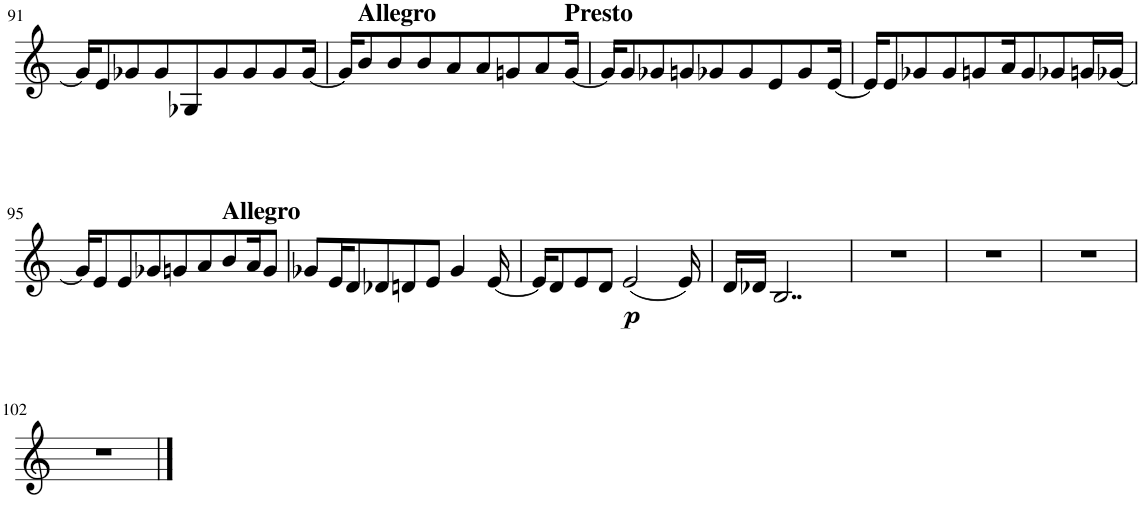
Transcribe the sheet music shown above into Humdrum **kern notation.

**kern	**dynam
*part1	*part1
*staff1	*staff1
*I"Piano	*
*I'Pno.	*
!!LO:PB:g=z
*clefG2	*
*k[]	*
=91	=91
16g-/KL]	.
8e/	.
8g-X/	.
8g-/	.
8G-X/	.
8g-/	.
8g-/	.
8g-/	.
[16g-/Jk	.
=92	=92
16g-/KL]	.
!LO:TX:a:B:t=Allegro	!
8b/	.
8b/	.
8b/	.
8a/	.
8a/	.
8gn/	.
8a/	.
!LO:TX:a:B:t=Presto	!
[16g/Jk	.
=93	=93
16g/KL]	.
8g/	.
8g-X/	.
8gn/	.
8g-X/	.
8g-/	.
8e/	.
8g-/	.
[16e/Jk	.
=94	=94
16e/KL]	.
8e/	.
8g-X/	.
8g-/	.
8gn/	.
16a/K	.
8g/	.
8g-X/	.
16gn/L	.
[16g-X/JJ	.
!!LO:LB:g=z
=95	=95
16g-/KL]	.
8e/	.
8e/	.
8g-X/	.
8gn/	.
8a/	.
!LO:TX:a:B:t=Allegro	!
8b/	.
16a/K	.
8g/J	.
=96	=96
8g-X/L	.
16e/K	.
8d/	.
8d-X/	.
8dn/	.
8e/J	.
4g-/	.
[16e/	.
=97	=97
16e/KL]	.
8d/	.
8e/	.
8d/J	.
!	!LO:DY:b
(2e/	p
16e/)	.
=98	=98
16d/LL	.
16d-X/JJ	.
2..B/	.
=99	=99
1r	.
=100	=100
1r	.
=101	=101
1r	.
!!LO:LB:g=z
=102	=102
1r	.
==	==
*-	*-
